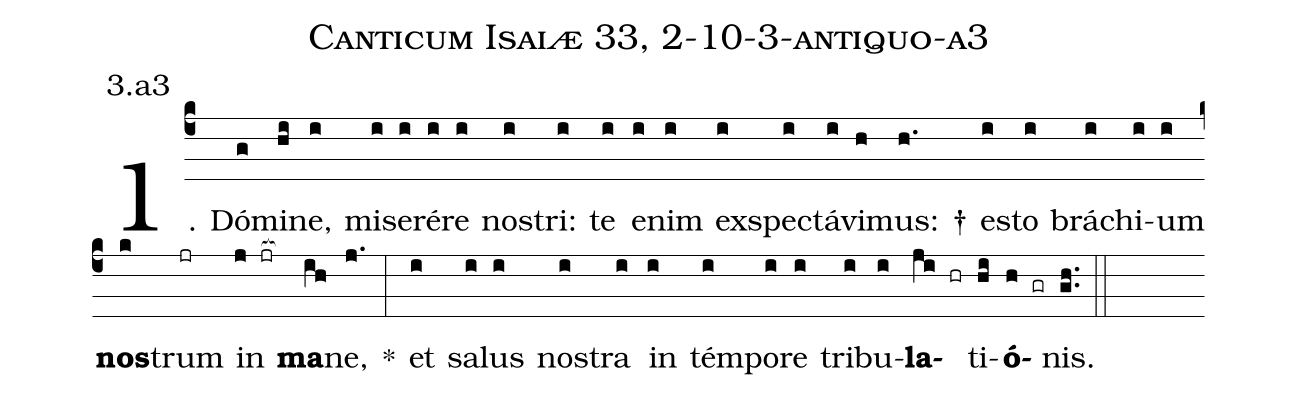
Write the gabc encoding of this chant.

name: Canticum Isaiæ 33, 2-10-3-antiquo-a3;
annotation: 3.a3;
%%
(c4)1. Dó(g)mi(hi)ne,(i) mi(i)se(i)ré(i)re(i) nos(i)tri:(i) te(i) e(i)nim(i) ex(i)spec(i)tá(i)vi(h)mus: †(h.) es(i)to(i) brá(i)chi(i)um(i) <b>nos</b>(k)trum(jr) in(j jr[ocb:1{]) <b>ma</b>(ih[ocb:0}])ne,(j.) *(:) et(i) sa(i)lus(i) nos(i)tra(i) in(i) tém(i)po(i)re(i) tri(i)bu(i)<b>la</b>(ji hr)ti(hi)<b>ó</b>(h gr)nis.(gh..) (::)
